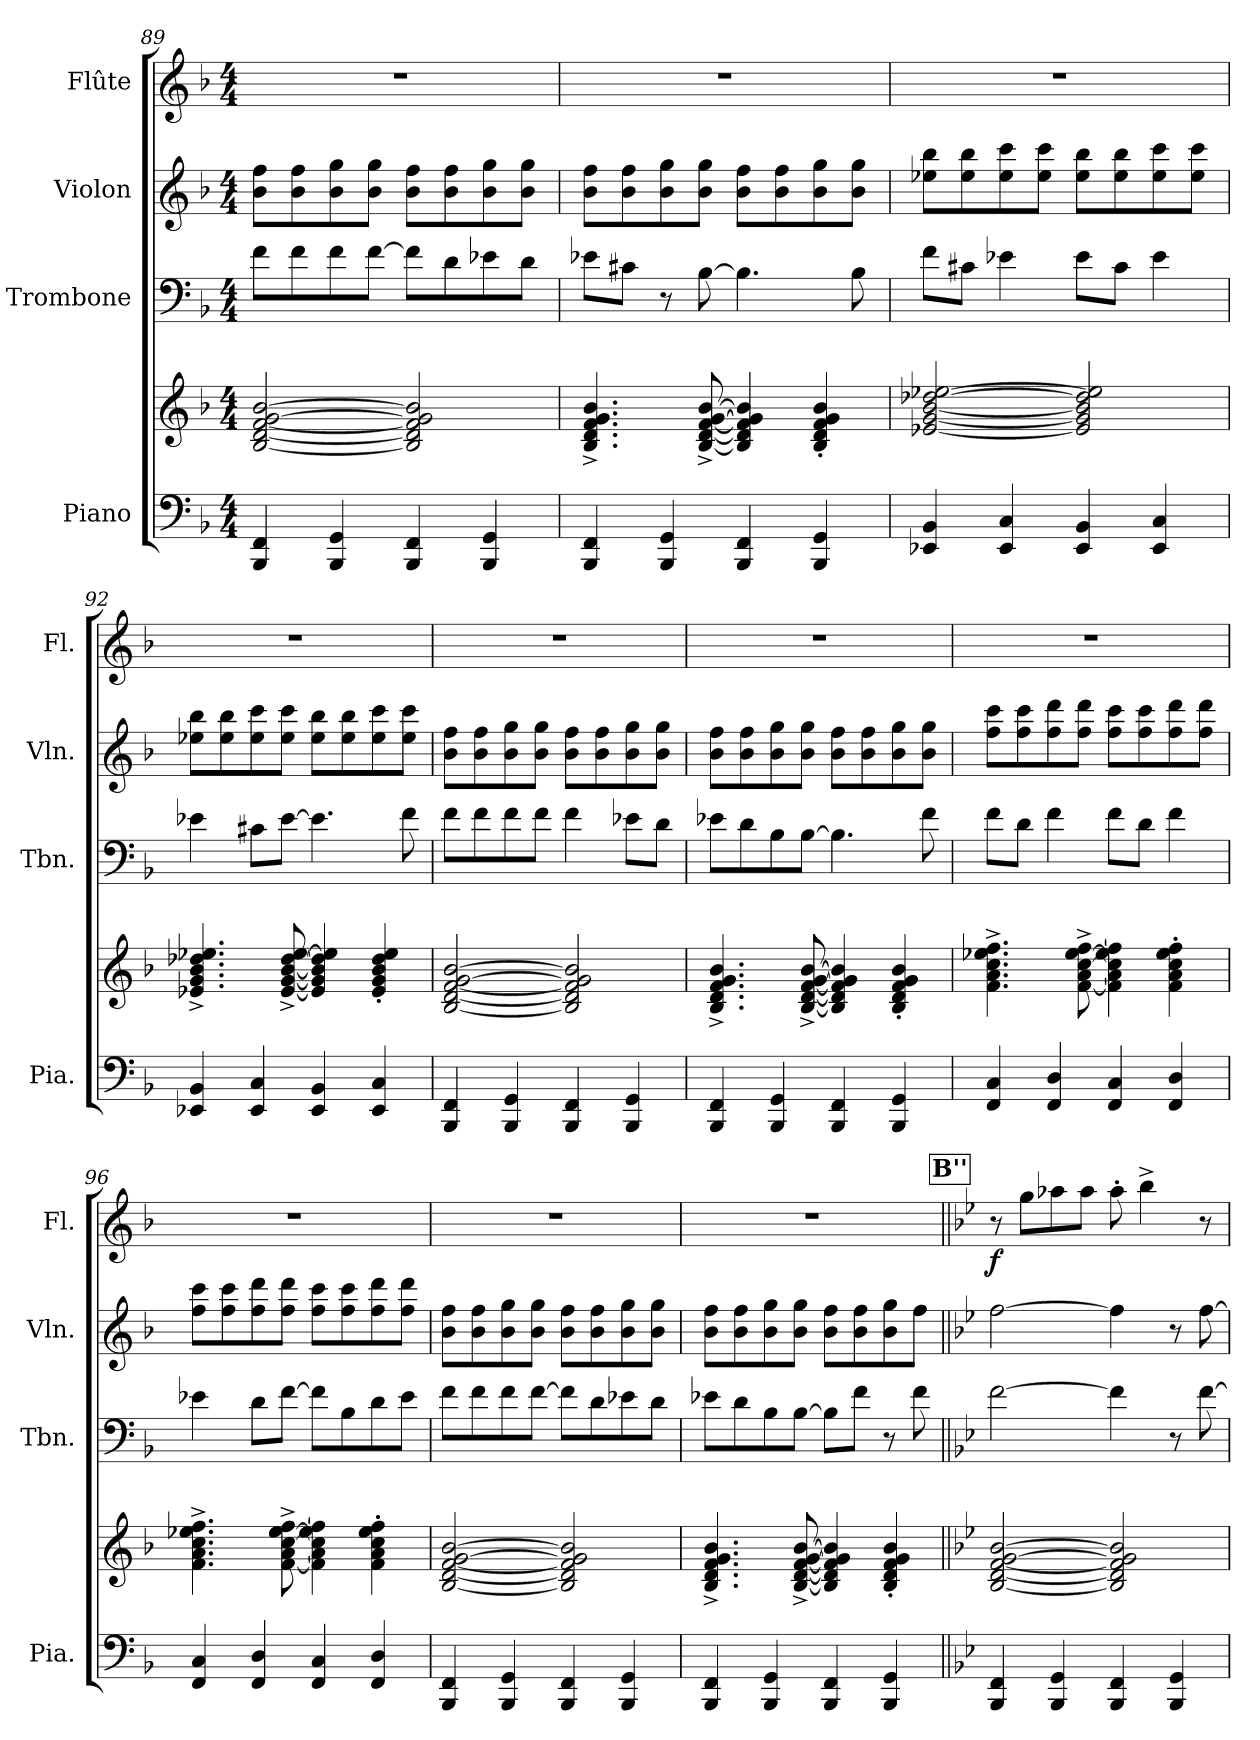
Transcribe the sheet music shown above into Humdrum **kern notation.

**kern	**kern	**kern	**kern	**kern	**dynam
*part4	*part4	*part3	*part2	*part1	*part1
*staff5	*staff4	*staff3	*staff2	*staff1	*staff1
*I"Piano	*	*I"Trombone	*I"Violon	*I"Flûte	*
*I'Pia.	*	*I'Tbn.	*I'Vln.	*I'Fl.	*
!!LO:PB:g=z
*clefF4	*clefG2	*clefF4	*clefG2	*clefG2	*
*k[b-]	*k[b-]	*k[b-]	*k[b-]	*k[b-]	*
*M4/4	*M4/4	*M4/4	*M4/4	*M4/4	*
=89	=89	=89	=89	=89	=89
4BBB-/ 4FF/	[2B-/ [2d/ [2f/ [2g/ [2b-/	8f\L	8b-\ 8ff\L	1r	.
.	.	8f\	8b-\ 8ff\	.	.
4BBB-/ 4GG/	.	8f\	8b-\ 8gg\	.	.
.	.	[8f\J	8b-\ 8gg\J	.	.
4BBB-/ 4FF/	2B-/] 2d/] 2f/] 2g/] 2b-/]	8f\L]	8b-\ 8ff\L	.	.
.	.	8d\	8b-\ 8ff\	.	.
4BBB-/ 4GG/	.	8e-X\	8b-\ 8gg\	.	.
.	.	8d\J	8b-\ 8gg\J	.	.
=90	=90	=90	=90	=90	=90
4BBB-/ 4FF/	4.B-/^ 4.d/^ 4.f/^ 4.g/^ 4.b-/^	8e-X\L	8b-\ 8ff\L	1r	.
.	.	8c#X\J	8b-\ 8ff\	.	.
4BBB-/ 4GG/	.	8r	8b-\ 8gg\	.	.
.	[8B-/^ [8d/^ [8f/^ [8g/^ [8b-/^	[8B-\	8b-\ 8gg\J	.	.
4BBB-/ 4FF/	4B-/] 4d/] 4f/] 4g/] 4b-/]	4.B-\]	8b-\ 8ff\L	.	.
.	.	.	8b-\ 8ff\	.	.
4BBB-/ 4GG/	4B-/' 4d/' 4f/' 4g/' 4b-/'	.	8b-\ 8gg\	.	.
.	.	8B-\	8b-\ 8gg\J	.	.
=91	=91	=91	=91	=91	=91
4EE-X/ 4BB-/	[2e-X/ [2g/ [2b-/ [2dd-X/ [2ee-X/	8f\L	8ee-X\ 8bb-\L	1r	.
.	.	8c#X\J	8ee-\ 8bb-\	.	.
4EE-/ 4C/	.	4e-X\	8ee-\ 8ccc\	.	.
.	.	.	8ee-\ 8ccc\J	.	.
4EE-/ 4BB-/	2e-/] 2g/] 2b-/] 2dd-/] 2ee-/]	8e-\L	8ee-\ 8bb-\L	.	.
.	.	8c#\J	8ee-\ 8bb-\	.	.
4EE-/ 4C/	.	4e-\	8ee-\ 8ccc\	.	.
.	.	.	8ee-\ 8ccc\J	.	.
!!LO:LB:g=z
=92	=92	=92	=92	=92	=92
4EE-X/ 4BB-/	4.e-X/^ 4.g/^ 4.b-/^ 4.dd-X/^ 4.ee-X/^	4e-X\	8ee-X\ 8bb-\L	1r	.
.	.	.	8ee-\ 8bb-\	.	.
4EE-/ 4C/	.	8c#X\L	8ee-\ 8ccc\	.	.
.	[8e-/^ [8g/^ [8b-/^ [8dd-/^ [8ee-/^	[8e-\J	8ee-\ 8ccc\J	.	.
4EE-/ 4BB-/	4e-/] 4g/] 4b-/] 4dd-/] 4ee-/]	4.e-\]	8ee-\ 8bb-\L	.	.
.	.	.	8ee-\ 8bb-\	.	.
4EE-/ 4C/	4e-/' 4g/' 4b-/' 4dd-/' 4ee-/'	.	8ee-\ 8ccc\	.	.
.	.	8f\	8ee-\ 8ccc\J	.	.
=93	=93	=93	=93	=93	=93
4BBB-/ 4FF/	[2B-/ [2d/ [2f/ [2g/ [2b-/	8f\L	8b-\ 8ff\L	1r	.
.	.	8f\	8b-\ 8ff\	.	.
4BBB-/ 4GG/	.	8f\	8b-\ 8gg\	.	.
.	.	8f\J	8b-\ 8gg\J	.	.
4BBB-/ 4FF/	2B-/] 2d/] 2f/] 2g/] 2b-/]	4f\	8b-\ 8ff\L	.	.
.	.	.	8b-\ 8ff\	.	.
4BBB-/ 4GG/	.	8e-X\L	8b-\ 8gg\	.	.
.	.	8d\J	8b-\ 8gg\J	.	.
=94	=94	=94	=94	=94	=94
4BBB-/ 4FF/	4.B-/^ 4.d/^ 4.f/^ 4.g/^ 4.b-/^	8e-X\L	8b-\ 8ff\L	1r	.
.	.	8d\	8b-\ 8ff\	.	.
4BBB-/ 4GG/	.	8B-\	8b-\ 8gg\	.	.
.	[8B-/^ [8d/^ [8f/^ [8g/^ [8b-/^	[8B-\J	8b-\ 8gg\J	.	.
4BBB-/ 4FF/	4B-/] 4d/] 4f/] 4g/] 4b-/]	4.B-\]	8b-\ 8ff\L	.	.
.	.	.	8b-\ 8ff\	.	.
4BBB-/ 4GG/	4B-/' 4d/' 4f/' 4g/' 4b-/'	.	8b-\ 8gg\	.	.
.	.	8f\	8b-\ 8gg\J	.	.
!!LO:PB:g=z
=95	=95	=95	=95	=95	=95
4FF/ 4C/	4.f\^ 4.a\^ 4.cc\^ 4.ee-X\^ 4.ff\^	8f\L	8ff\ 8ccc\L	1r	.
.	.	8d\J	8ff\ 8ccc\	.	.
4FF/ 4D/	.	4f\	8ff\ 8ddd\	.	.
.	[8f\^ [8a\^ [8cc\^ [8ee-\^ [8ff\^	.	8ff\ 8ddd\J	.	.
4FF/ 4C/	4f\] 4a\] 4cc\] 4ee-\] 4ff\]	8f\L	8ff\ 8ccc\L	.	.
.	.	8d\J	8ff\ 8ccc\	.	.
4FF/ 4D/	4f\' 4a\' 4cc\' 4ee-\' 4ff\'	4f\	8ff\ 8ddd\	.	.
.	.	.	8ff\ 8ddd\J	.	.
=96	=96	=96	=96	=96	=96
4FF/ 4C/	4.f\^ 4.a\^ 4.cc\^ 4.ee-X\^ 4.ff\^	4e-X\	8ff\ 8ccc\L	1r	.
.	.	.	8ff\ 8ccc\	.	.
4FF/ 4D/	.	8d\L	8ff\ 8ddd\	.	.
.	[8f\^ [8a\^ [8cc\^ [8ee-\^ [8ff\^	[8f\J	8ff\ 8ddd\J	.	.
4FF/ 4C/	4f\] 4a\] 4cc\] 4ee-\] 4ff\]	8f\L]	8ff\ 8ccc\L	.	.
.	.	8B-\	8ff\ 8ccc\	.	.
4FF/ 4D/	4f\' 4a\' 4cc\' 4ee-\' 4ff\'	8d\	8ff\ 8ddd\	.	.
.	.	8e-\J	8ff\ 8ddd\J	.	.
=97	=97	=97	=97	=97	=97
4BBB-/ 4FF/	[2B-/ [2d/ [2f/ [2g/ [2b-/	8f\L	8b-\ 8ff\L	1r	.
.	.	8f\	8b-\ 8ff\	.	.
4BBB-/ 4GG/	.	8f\	8b-\ 8gg\	.	.
.	.	[8f\J	8b-\ 8gg\J	.	.
4BBB-/ 4FF/	2B-/] 2d/] 2f/] 2g/] 2b-/]	8f\L]	8b-\ 8ff\L	.	.
.	.	8d\	8b-\ 8ff\	.	.
4BBB-/ 4GG/	.	8e-X\	8b-\ 8gg\	.	.
.	.	8d\J	8b-\ 8gg\J	.	.
!!LO:LB:g=z
=98	=98	=98	=98	=98	=98
4BBB-/ 4FF/	4.B-/^ 4.d/^ 4.f/^ 4.g/^ 4.b-/^	8e-X\L	8b-\ 8ff\L	1r	.
.	.	8d\	8b-\ 8ff\	.	.
4BBB-/ 4GG/	.	8B-\	8b-\ 8gg\	.	.
.	[8B-/^ [8d/^ [8f/^ [8g/^ [8b-/^	[8B-\J	8b-\ 8gg\J	.	.
4BBB-/ 4FF/	4B-/] 4d/] 4f/] 4g/] 4b-/]	8B-\L]	8b-\ 8ff\L	.	.
.	.	8f\J	8b-\ 8ff\	.	.
4BBB-/ 4GG/	4B-/' 4d/' 4f/' 4g/' 4b-/'	8r	8b-\ 8gg\	.	.
.	.	8f\	8ff\J	.	.
!!LO:REH:place=s1:a:B:fs=14:t=B''
=99||	=99||	=99||	=99||	=99||	=99||
*k[b-e-]	*k[b-e-]	*k[b-e-]	*k[b-e-]	*k[b-e-]	*
!	!	!	!	!	!LO:DY:b
4BBB-/ 4FF/	[2B-/ [2d/ [2f/ [2g/ [2b-/	[2f\	[2ff\	8r	f
.	.	.	.	8gg\L	.
4BBB-/ 4GG/	.	.	.	8aa-X\	.
.	.	.	.	8aa-\J	.
4BBB-/ 4FF/	2B-/] 2d/] 2f/] 2g/] 2b-/]	4f\]	4ff\]	8aa-'\	.
.	.	.	.	4bb-^\	.
4BBB-/ 4GG/	.	8r	8r	.	.
.	.	[8f\	[8ff\	8r	.
=	=	=	=	=	=
*-	*-	*-	*-	*-	*-
